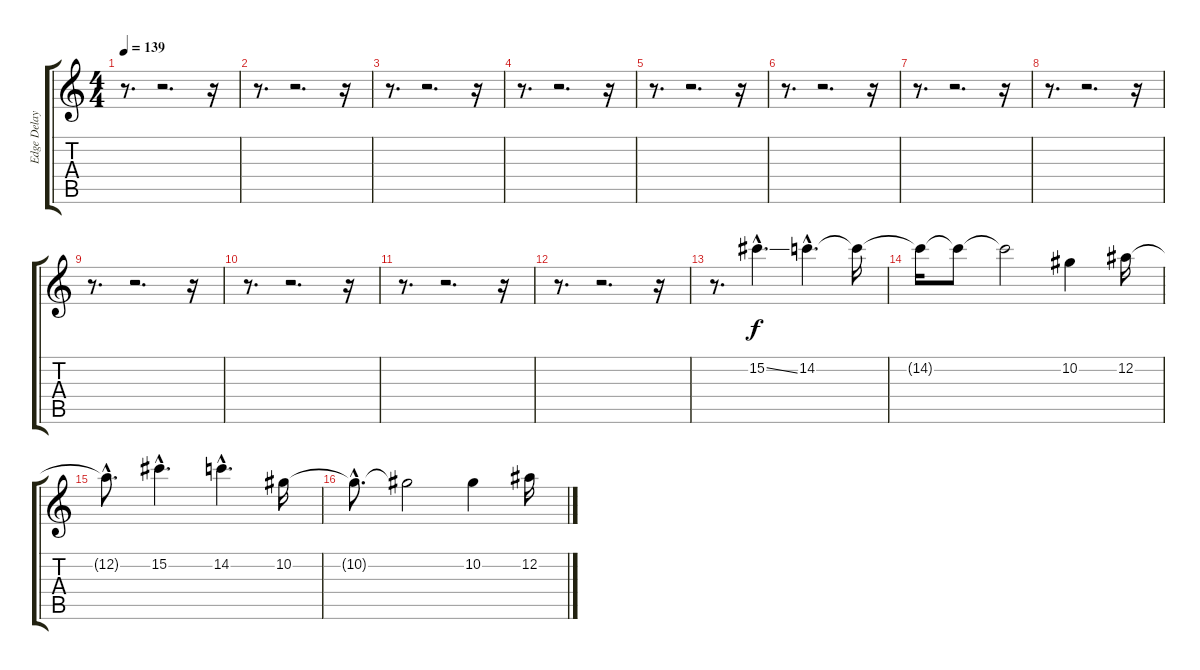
\track ("Edge Delay 2" "Edge Delay") {instrument overdrivenguitar}
\staff {score tabs}
\tuning (Eb4 Bb3 Gb3 Db3 Ab2 Eb2) {hide}
\ts (4 4)
\tempo 139
\clef g2
\ks c
r.8{d dy f} r.2{d} r.16 |
r.8{d} r.2{d} r.16 |
r.8{d} r.2{d} r.16 |
r.8{d} r.2{d} r.16 |
r.8{d} r.2{d} r.16 |
r.8{d} r.2{d} r.16 |
r.8{d} r.2{d} r.16 |
r.8{d} r.2{d} r.16 |
r.8{d} r.2{d} r.16 |
r.8{d} r.2{d} r.16 |
r.8{d} r.2{d} r.16 |
r.8{d} r.2{d} r.16 |
r.8{d} 15.2{ss hac}.4{d} 14.2{hac}.4{d} 14.2{t}.16 |
14.2{t}.16 14.2{t}.8 14.2{t}.2 10.2.4 12.2.16 |
12.2{hac t}.8{d} 15.2{hac}.4{d} 14.2{hac}.4{d} 10.2.16 |
10.2{hac t}.8{d} 10.2{t}.2 10.2.4 12.2.16
